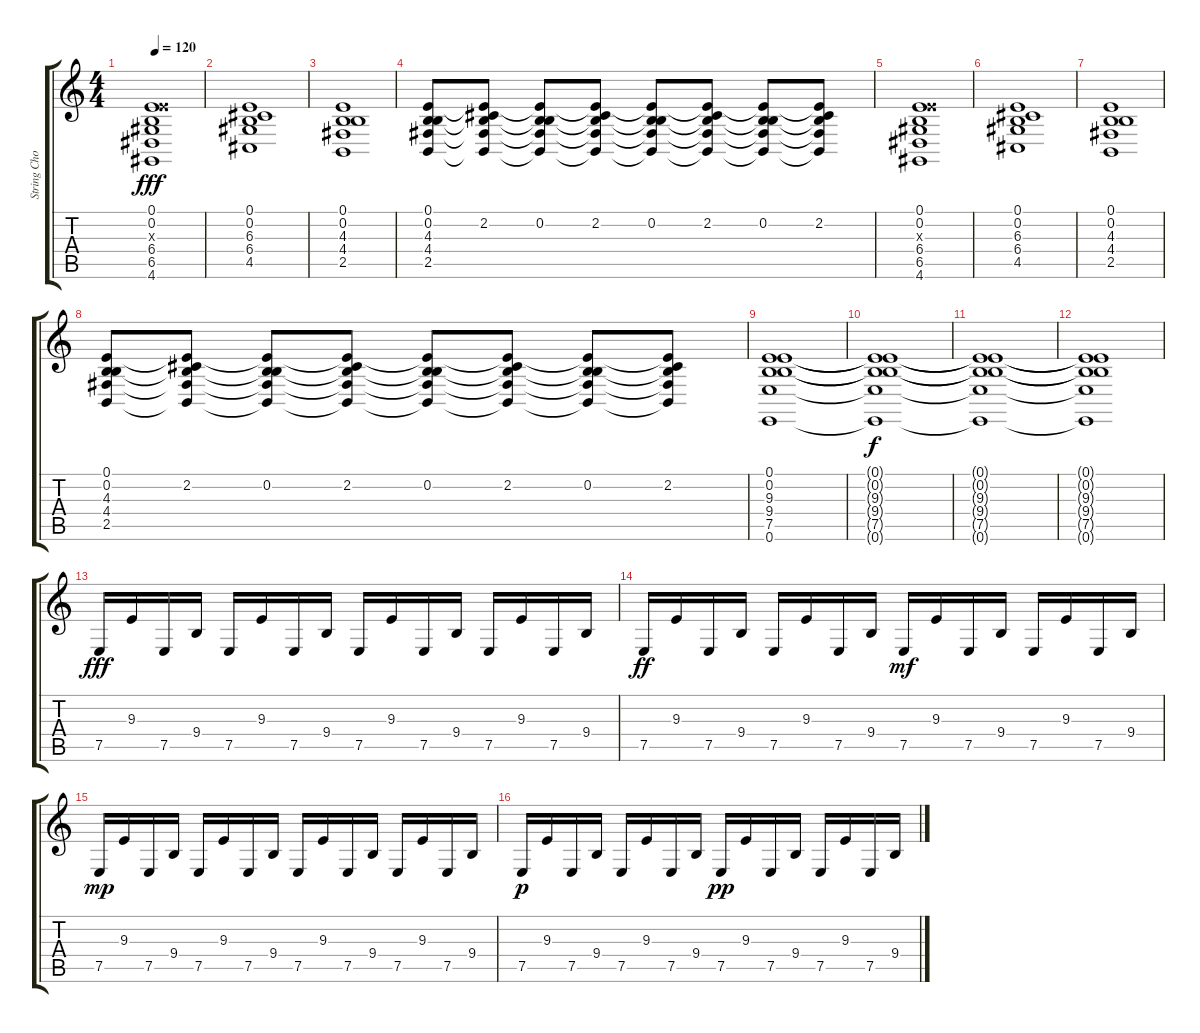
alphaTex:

\track ("String Chords" "String Cho") {instrument stringensemble1}
\staff {score tabs}
\tuning (E4 B3 G3 D3 A2 E2) {hide}
\ts (4 4)
\tempo 120
\clef g2
\ks c
(0.1 0.2 9.3{x} 6.4 6.5 4.6).1{dy fff} |
(0.1 0.2 6.3 6.4 4.5).1 |
(0.1 0.2 4.3 4.4 2.5).1 |
(0.1 0.2 4.3 4.4 2.5).8 (0.1{t} 2.2 4.3{t} 4.4{t} 2.5{t}).8 (0.1{t} 0.2 4.3{t} 4.4{t} 2.5{t}).8 (0.1{t} 2.2 4.3{t} 4.4{t} 2.5{t}).8 (0.1{t} 0.2 4.3{t} 4.4{t} 2.5{t}).8 (0.1{t} 2.2 4.3{t} 4.4{t} 2.5{t}).8 (0.1{t} 0.2 4.3{t} 4.4{t} 2.5{t}).8 (0.1{t} 2.2 4.3{t} 4.4{t} 2.5{t}).8 |
(0.1 0.2 9.3{x} 6.4 6.5 4.6).1 |
(0.1 0.2 6.3 6.4 4.5).1 |
(0.1 0.2 4.3 4.4 2.5).1 |
(0.1 0.2 4.3 4.4 2.5).8 (0.1{t} 2.2 4.3{t} 4.4{t} 2.5{t}).8 (0.1{t} 0.2 4.3{t} 4.4{t} 2.5{t}).8 (0.1{t} 2.2 4.3{t} 4.4{t} 2.5{t}).8 (0.1{t} 0.2 4.3{t} 4.4{t} 2.5{t}).8 (0.1{t} 2.2 4.3{t} 4.4{t} 2.5{t}).8 (0.1{t} 0.2 4.3{t} 4.4{t} 2.5{t}).8 (0.1{t} 2.2 4.3{t} 4.4{t} 2.5{t}).8 |
(0.1 0.2 9.3 9.4 7.5 0.6).1 |
(0.1{t} 0.2{t} 9.3{t} 9.4{t} 7.5{t} 0.6{t}).1{dy f} |
(0.1{t} 0.2{t} 9.3{t} 9.4{t} 7.5{t} 0.6{t}).1 |
(0.1{t} 0.2{t} 9.3{t} 9.4{t} 7.5{t} 0.6{t}).1 |
7.5.16{dy fff} 9.3.16 7.5.16 9.4.16 7.5.16 9.3.16 7.5.16 9.4.16 7.5.16 9.3.16 7.5.16 9.4.16 7.5.16 9.3.16 7.5.16 9.4.16 |
7.5.16{dy ff} 9.3.16 7.5.16 9.4.16 7.5.16 9.3.16 7.5.16 9.4.16 7.5.16{dy mf} 9.3.16 7.5.16 9.4.16 7.5.16 9.3.16 7.5.16 9.4.16 |
7.5.16{dy mp} 9.3.16 7.5.16 9.4.16 7.5.16 9.3.16 7.5.16 9.4.16 7.5.16 9.3.16 7.5.16 9.4.16 7.5.16 9.3.16 7.5.16 9.4.16 |
7.5.16{dy p} 9.3.16 7.5.16 9.4.16 7.5.16 9.3.16 7.5.16 9.4.16 7.5.16{dy pp} 9.3.16 7.5.16 9.4.16 7.5.16 9.3.16 7.5.16 9.4.16
